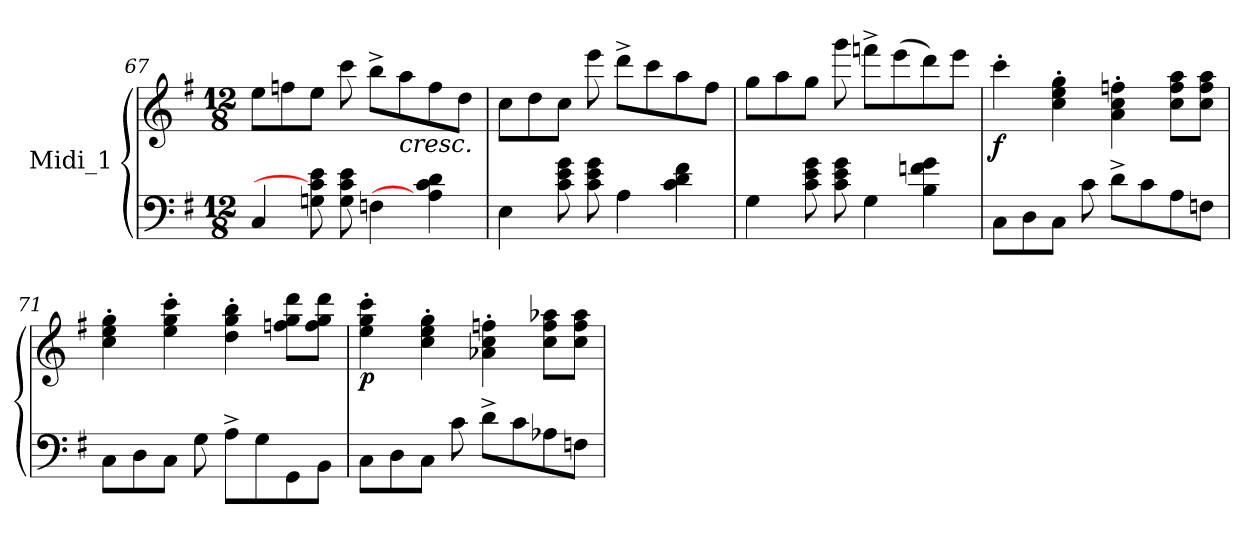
**kern	**kern	**dynam
*part1	*part1	*part1
*staff2	*staff1	*staff1/2
*I"Midi_1	*	*
*clefF4	*clefG2	*
*k[f#]	*k[f#]	*
*G:	*G:	*
*M12/8	*M12/8	*
=67	=67	=67
4C/	8ee\L	.
.	8ffn\	.
8Gni\ 8c\] 8e\	8ee\J	.
8G\ 8c\ 8e\	8ccc\	.
4Fn\	8bb^\L	.
!	!LO:TX:b:i:t=cresc.	!
.	8aa\	.
4A\] 4c\ 4d\	8ff\	.
.	8dd\J	.
!!LO:LB:g=z
=68	=68	=68
4E\	8cc\L	.
.	8dd\	.
8c\ 8e\ 8g\	8cc\J	.
8c\ 8e\ 8g\	8eee\	.
4A\	8ddd^\L	.
.	8ccc\	.
4c\ 4d\ 4f#i\	8aa\	.
.	8ff#i\J	.
!!LO:PB:g=z
=69	=69	=69
4G\	8gg\L	.
.	8aa\	.
8c\ 8e\ 8g\	8gg\J	.
8c\ 8e\ 8g\	8ggg\	.
4G\	8fffn^\L	.
.	(8eee\	.
4B\ 4fn\ 4g\	8ddd\)	.
.	8eee\J	.
=70	=70	=70
!	!	!LO:DY:b
8C\L	4ccc'\	f
8D\	.	.
8C\J	4cc\' 4ee\' 4gg\'	.
8c\	.	.
8d^\L	4a\' 4cc\' 4ffn\'	.
8c\	.	.
8A\	8cc\ 8ff\ 8aa\L	.
8Fn\J	8cc\ 8ff\ 8aa\J	.
=71	=71	=71
8C\L	4cc\' 4ee\' 4gg\'	.
8D\	.	.
8C\J	4ee\' 4gg\' 4ccc\'	.
8G\	.	.
8A^\L	4dd\' 4gg\' 4bb\'	.
8G\	.	.
8GG\	8ffn\ 8gg\ 8ddd\L	.
8BB\J	8ff\ 8gg\ 8ddd\J	.
=72	=72	=72
!	!	!LO:DY:b
8C\L	4ee\' 4gg\' 4ccc\'	p
8D\	.	.
8C\J	4cc\' 4ee\' 4gg\'	.
8c\	.	.
8d^\L	4a-X\' 4cc\' 4ffn\'	.
8c\	.	.
8A-X\	8cc\ 8ff\ 8aa-X\L	.
8Fn\J	8cc\ 8ff\ 8aa-\J	.
=	=	=
*-	*-	*-
